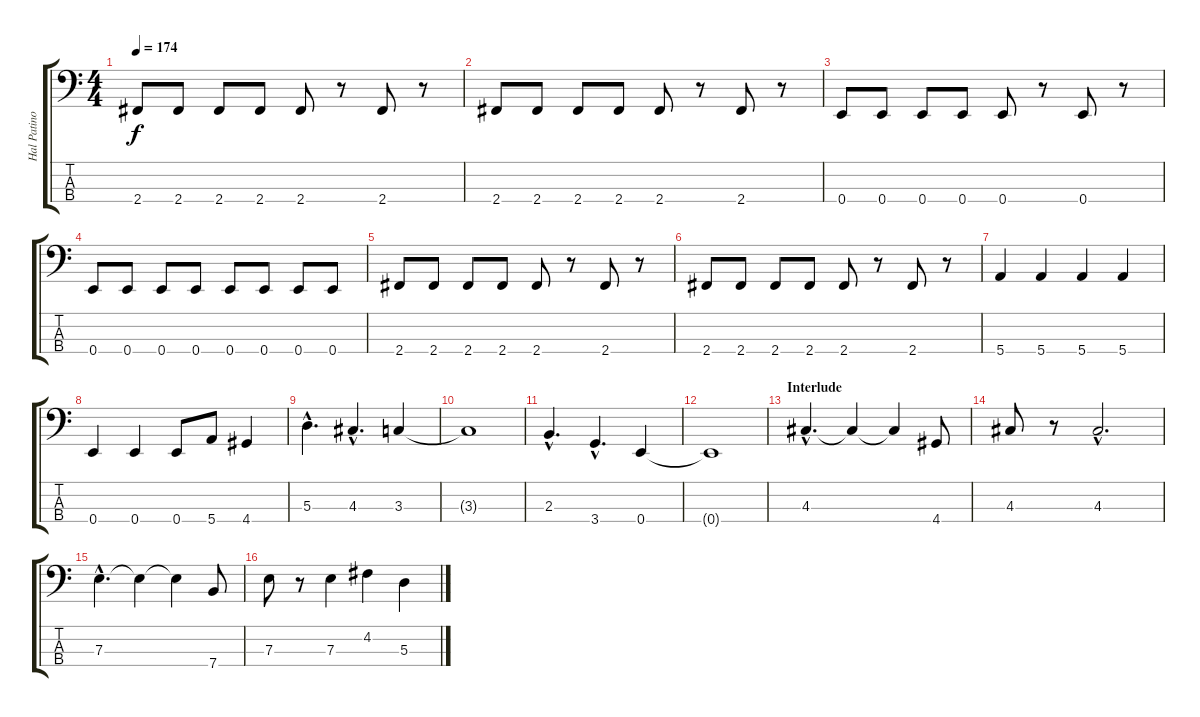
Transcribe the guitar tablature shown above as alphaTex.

\track ("Hal Patino" "Hal Patino") {instrument electricbassfinger}
\staff {score tabs}
\tuning (G2 D2 A1 E1) {hide}
\ts (4 4)
\tempo 174
\clef f4
\ks c
2.4.8{dy f} 2.4.8 2.4.8 2.4.8 2.4.8 r.8 2.4.8 r.8 |
2.4.8 2.4.8 2.4.8 2.4.8 2.4.8 r.8 2.4.8 r.8 |
0.4.8 0.4.8 0.4.8 0.4.8 0.4.8 r.8 0.4.8 r.8 |
0.4.8 0.4.8 0.4.8 0.4.8 0.4.8 0.4.8 0.4.8 0.4.8 |
2.4.8 2.4.8 2.4.8 2.4.8 2.4.8 r.8 2.4.8 r.8 |
2.4.8 2.4.8 2.4.8 2.4.8 2.4.8 r.8 2.4.8 r.8 |
5.4.4 5.4.4 5.4.4 5.4.4 |
0.4.4 0.4.4 0.4.8 5.4.8 4.4.4 |
5.3{hac}.4{d} 4.3{hac}.4{d} 3.3.4 |
3.3{t}.1 |
2.3{hac}.4{d} 3.4{hac}.4{d} 0.4.4 |
0.4{t}.1 |
\section ("" "Interlude")
4.3{hac}.4{d} 4.3{t}.4 4.3{t}.4 4.4.8 |
4.3.8 r.8 4.3{hac}.2{d} |
7.3{hac}.4{d} 7.3{t}.4 7.3{t}.4 7.4.8 |
7.3.8 r.8 7.3.4 4.2.4 5.3.4
